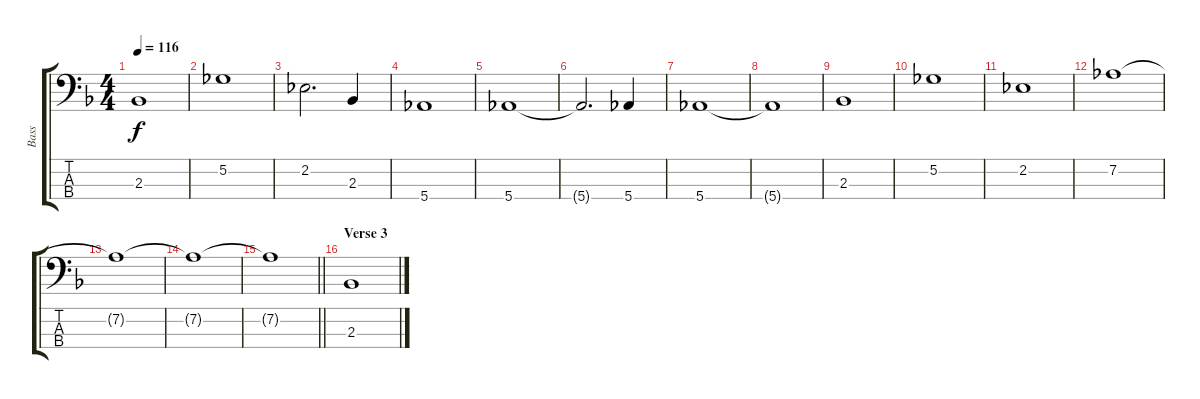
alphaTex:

\track ("Bass" "Bass") {instrument electricbassfinger}
\staff {score tabs}
\tuning (Gb2 Db2 Ab1 Eb1) {hide}
\ts (4 4)
\tempo 116
\clef f4
\ks dminor
2.3.1{dy f} |
5.2.1 |
2.2.2{d} 2.3.4 |
5.4.1 |
5.4.1 |
5.4{t}.2{d} 5.4.4 |
5.4.1 |
5.4{t}.1 |
2.3.1 |
5.2.1 |
2.2.1 |
7.2.1 |
7.2{t}.1 |
7.2{t}.1 |
\barLineRight lightlight
7.2{t}.1 |
\section ("" "Verse 3")
2.3.1
